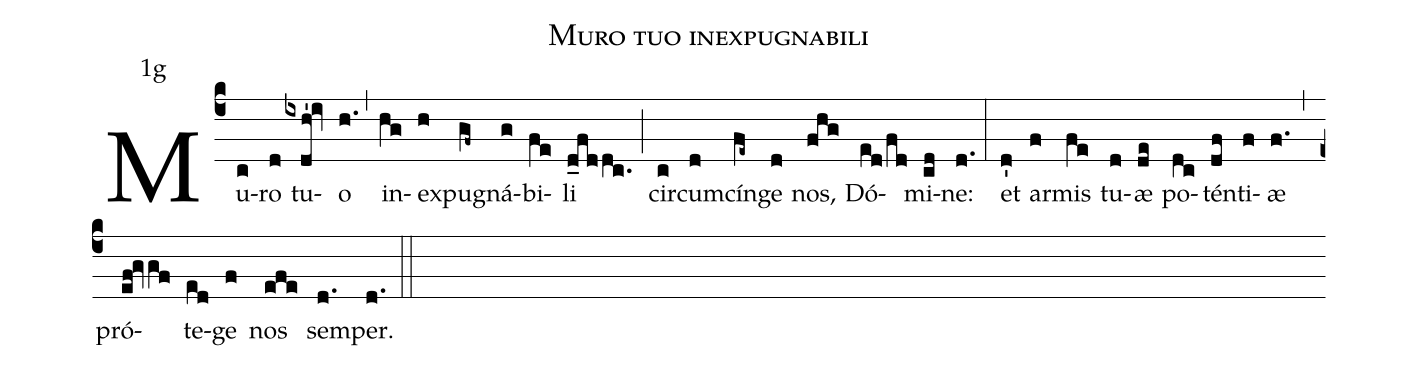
name:Muro tuo inexpugnabili;
office-part:Antiphona;
mode:1;
annotation:1g;
%%
(c4) Mu(c)ro(d) tu(ixdh'!iv)o(h.) (,) in(hg)ex(h)pu(gf~)gná(g)bi(fe)li(d_fddc.) (;) cir(c)cum(d)cín(fe~)ge(d) nos,(fhg) Dó(ed/fd)mi(cd)ne:(d.) (:) et(d') ar(f)mis(fe) tu(d)æ(de) po(dc)tén(df)ti(f)æ(f.) (,) pró(ef!gvgf)te(ed)ge(f) nos(efe) sem(d.)per.(d.) (::)
